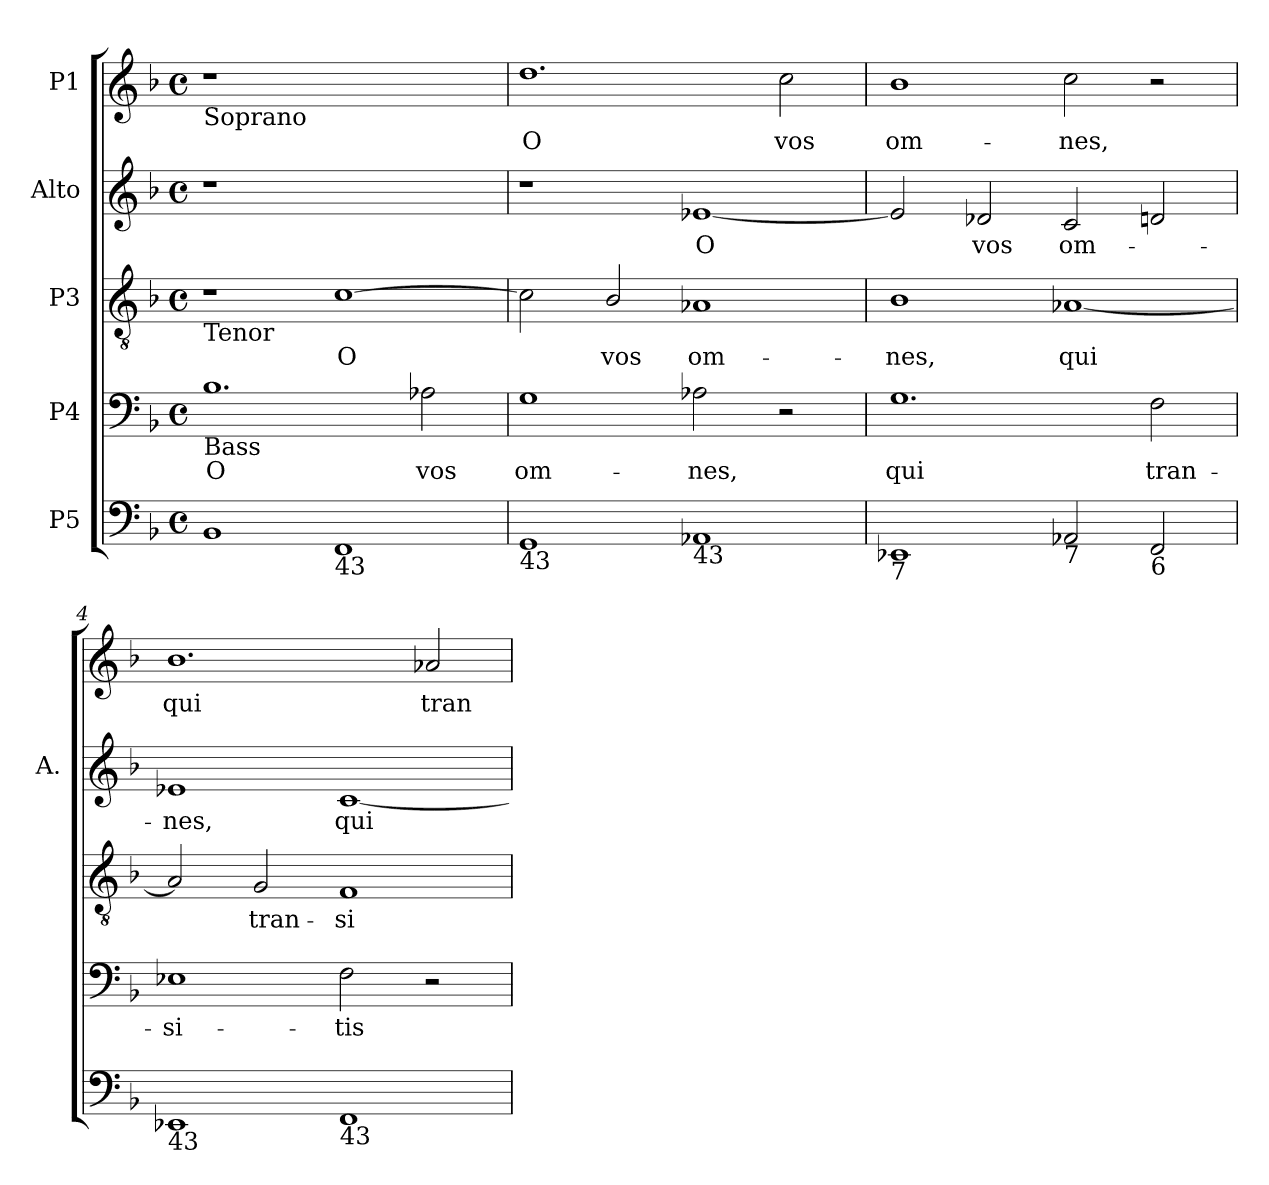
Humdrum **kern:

**kern	**kern	**text	**kern	**text	**kern	**text	**kern	**text
*part5	*part4	*part4	*part3	*part3	*part2	*part2	*part1	*part1
*staff5	*staff4	*staff4	*staff3	*staff3	*staff2	*staff2	*staff1	*staff1
*I"P5	*I"P4	*	*I"P3	*	*I"Alto	*	*I"P1	*
*	*	*	*	*	*I'A.	*	*	*
!!LO:PB:g=z
*clefF4	*clefF4	*	*clefGv2	*	*clefG2	*	*clefG2	*
*	*	*	*ITrd7c12	*	*	*	*	*
*k[b-]	*k[b-]	*	*k[b-]	*	*k[b-]	*	*k[b-]	*
*F:	*F:	*	*F:	*	*F:	*	*F:	*
*M4/4	*M4/4	*	*M4/4	*	*M4/4	*	*M4/4	*
*met(c)	*met(c)	*	*met(c)	*	*met(c)	*	*met(c)	*
=1	=1	=1	=1	=1	=1	=1	=1	=1
!	!	!	!	!	!	!	!LO:TX:b:t=Soprano	!
!	!	!	!LO:TX:b:t=Tenor	!	!	!	!	!
!	!LO:TX:b:t=Bass	!	!	!	!	!	!	!
!	!	!LO:LY:b:color=#000000	!	!	!LO:N:vis=1	!	!LO:N:vis=1	!
1BB-i	1.B-i	O	1r	.	1r	.	1r	.
!LO:TX:b:t=43	!	!	!	!	!	!	!	!
!	!	!	!	!LO:LY:b:color=#000000	!	!	!	!
1FFi	.	.	[1Ci	O	1ryy	.	1ryy	.
!	!	!LO:LY:b:color=#000000	!	!	!	!	!	!
.	2A-Xi\	vos	.	.	.	.	.	.
=2	=2	=2	=2	=2	=2	=2	=2	=2
!	!	!LO:LY:b:color=#000000	!	!	!	!	!	!
!LO:TX:b:t=43	!	!	!	!	!	!	!	!
!	!	!	!	!	!	!	!	!LO:LY:b:color=#000000
1GGi	1Gi	om-	2Ci\]	.	1r	.	1.ddi	O
!	!	!	!	!LO:LY:b:color=#000000	!	!	!	!
.	.	.	2BB-i/	vos	.	.	.	.
!	!	!LO:LY:b:color=#000000	!	!	!	!	!	!
!	!	!	!	!LO:LY:b:color=#000000	!	!	!	!
!LO:TX:b:t=43	!	!	!	!	!	!	!	!
!	!	!	!	!	!	!LO:LY:b:color=#000000	!	!
1AA-Xi	2A-Xi\	-nes,	1AA-Xi	om-	[1e-Xi	O	.	.
!	!	!	!	!	!	!	!	!LO:LY:b:color=#000000
.	2r	.	.	.	.	.	2cci\	vos
=3	=3	=3	=3	=3	=3	=3	=3	=3
!	!	!LO:LY:b:color=#000000	!	!	!	!	!	!
!	!	!	!	!LO:LY:b:color=#000000	!	!	!	!
!LO:TX:b:t=7	!	!	!	!	!	!	!	!
!	!	!	!	!	!	!	!	!LO:LY:b:color=#000000
1EE-Xi	1.Gi	qui	1BB-i	-nes,	2e-i/]	.	1b-i	om-
!	!	!	!	!	!	!LO:LY:b:color=#000000	!	!
.	.	.	.	.	2d-Xi/	vos	.	.
!	!	!	!	!LO:LY:b:color=#000000	!	!	!	!
!	!	!	!	!	!	!LO:LY:b:color=#000000	!	!
!LO:TX:b:t=7	!	!	!	!	!	!	!	!
!	!	!	!	!	!	!	!	!LO:LY:b:color=#000000
2AA-Xi/	.	.	[1AA-Xi	qui	2ci/	om-	2cci\	-nes,
!LO:TX:b:t=6	!	!	!	!	!	!	!	!
!	!	!LO:LY:b:color=#000000	!	!	!	!	!	!
2FFi/	2Fi\	tran-	.	.	2dni/	.	2r	.
=4	=4	=4	=4	=4	=4	=4	=4	=4
!	!	!LO:LY:b:color=#000000	!	!	!	!	!	!
!	!	!	!	!	!	!LO:LY:b:color=#000000	!	!
!LO:TX:b:t=43	!	!	!	!	!	!	!	!
!	!	!	!	!	!	!	!	!LO:LY:b:color=#000000
1EE-Xi	1E-Xi	-si-	2AA-i/]	.	1e-Xi	-nes,	1.b-i	qui
!	!	!	!	!LO:LY:b:color=#000000	!	!	!	!
.	.	.	2GGi/	tran-	.	.	.	.
!	!	!LO:LY:b:color=#000000	!	!	!	!	!	!
!	!	!	!	!LO:LY:b:color=#000000	!	!	!	!
!LO:TX:b:t=43	!	!	!	!	!	!	!	!
!	!	!	!	!	!	!LO:LY:b:color=#000000	!	!
1FFi	2Fi\	-tis	1FFi	-si-	[1ci	qui	.	.
!	!	!	!	!	!	!	!	!LO:LY:b:color=#000000
.	2r	.	.	.	.	.	2a-Xi/	tran-
=	=	=	=	=	=	=	=	=
*-	*-	*-	*-	*-	*-	*-	*-	*-
